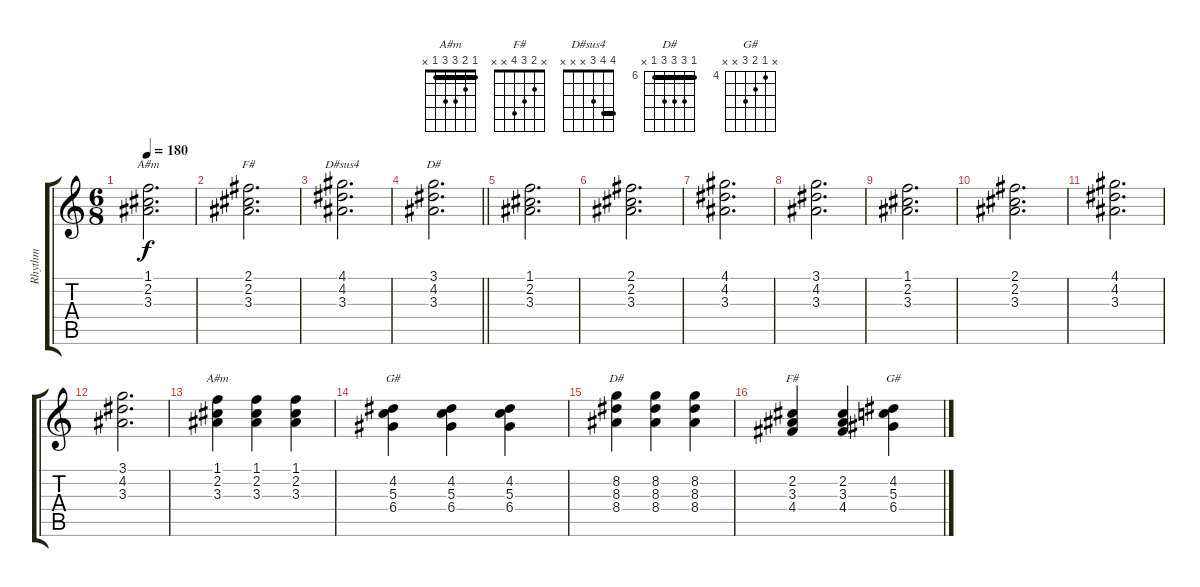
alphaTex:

\track ("Rhythm" "Rhythm") {instrument distortionguitar}
\staff {score tabs}
\tuning (E4 B3 G3 D3 A2 E2) {hide}
\chord ("A#m" 1 2 3 x x x)
\chord ("F#" 2 2 3 x x x) {barre 2}
\chord ("D#sus4" 4 4 3 x x x) {barre 4}
\chord ("D#" 3 4 3 x x x) {barre 3}
\chord ("A#m" 1 2 3 3 1 x) {barre 1}
\chord ("G#" 4 4 5 6 6 4) {firstfret 4 barre 4}
\chord ("D#" 6 8 8 8 6 x) {firstfret 6 barre 6}
\chord ("F#" x 2 3 4 x x)
\chord ("G#" x 4 5 6 x x) {firstfret 4}
\ts (6 8)
\tempo 180
\clef g2
\ks c
(1.1 2.2 3.3).2{d ch "A#m" dy f} |
(2.1 2.2 3.3).2{d ch "F#"} |
(4.1 4.2 3.3).2{d ch "D#sus4"} |
\barLineRight lightlight
(3.1 4.2 3.3).2{d ch "D#"} |
(1.1 2.2 3.3).2{d} |
(2.1 2.2 3.3).2{d} |
(4.1 4.2 3.3).2{d} |
(3.1 4.2 3.3).2{d} |
(1.1 2.2 3.3).2{d} |
(2.1 2.2 3.3).2{d} |
(4.1 4.2 3.3).2{d} |
(3.1 4.2 3.3).2{d} |
(1.1 2.2 3.3).4{ch "A#m"} (1.1 2.2 3.3).4 (1.1 2.2 3.3).4 |
(4.2 5.3 6.4).4{ch "G#"} (4.2 5.3 6.4).4 (4.2 5.3 6.4).4 |
(8.2 8.3 8.4).4{ch "D#"} (8.2 8.3 8.4).4 (8.2 8.3 8.4).4 |
(2.2 3.3 4.4).4{ch "F#"} (2.2 3.3 4.4).4 (4.2 5.3 6.4).4{ch "G#"}
